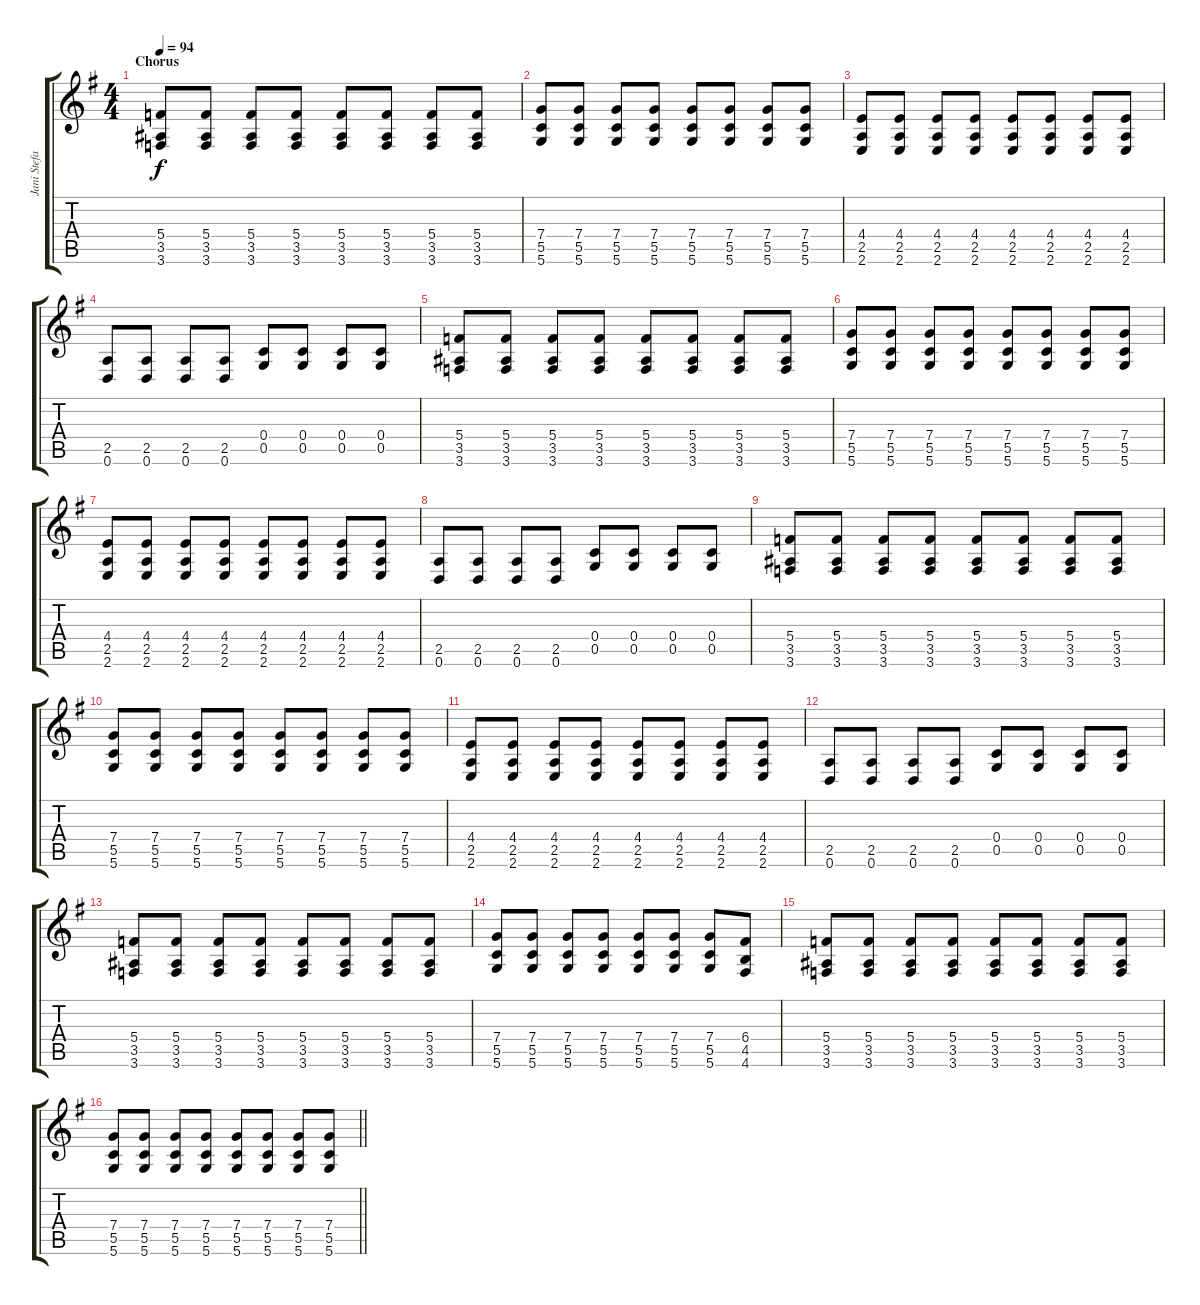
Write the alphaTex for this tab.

\track ("Jani Stefanovic - lead/rhythm guitar" "Jani Stefa") {instrument distortionguitar}
\staff {score tabs}
\tuning (D4 A3 F3 C3 G2 D2) {hide}
\ts (4 4)
\section ("" "Chorus")
\tempo 94
\clef g2
\ks eminor
(5.4 3.5 3.6).8{dy f} (5.4 3.5 3.6).8 (5.4 3.5 3.6).8 (5.4 3.5 3.6).8 (5.4 3.5 3.6).8 (5.4 3.5 3.6).8 (5.4 3.5 3.6).8 (5.4 3.5 3.6).8 |
(7.4 5.5 5.6).8 (7.4 5.5 5.6).8 (7.4 5.5 5.6).8 (7.4 5.5 5.6).8 (7.4 5.5 5.6).8 (7.4 5.5 5.6).8 (7.4 5.5 5.6).8 (7.4 5.5 5.6).8 |
(4.4 2.5 2.6).8 (4.4 2.5 2.6).8 (4.4 2.5 2.6).8 (4.4 2.5 2.6).8 (4.4 2.5 2.6).8 (4.4 2.5 2.6).8 (4.4 2.5 2.6).8 (4.4 2.5 2.6).8 |
(2.5 0.6).8 (2.5 0.6).8 (2.5 0.6).8 (2.5 0.6).8 (0.4 0.5).8 (0.4 0.5).8 (0.4 0.5).8 (0.4 0.5).8 |
(5.4 3.5 3.6).8 (5.4 3.5 3.6).8 (5.4 3.5 3.6).8 (5.4 3.5 3.6).8 (5.4 3.5 3.6).8 (5.4 3.5 3.6).8 (5.4 3.5 3.6).8 (5.4 3.5 3.6).8 |
(7.4 5.5 5.6).8 (7.4 5.5 5.6).8 (7.4 5.5 5.6).8 (7.4 5.5 5.6).8 (7.4 5.5 5.6).8 (7.4 5.5 5.6).8 (7.4 5.5 5.6).8 (7.4 5.5 5.6).8 |
(4.4 2.5 2.6).8 (4.4 2.5 2.6).8 (4.4 2.5 2.6).8 (4.4 2.5 2.6).8 (4.4 2.5 2.6).8 (4.4 2.5 2.6).8 (4.4 2.5 2.6).8 (4.4 2.5 2.6).8 |
(2.5 0.6).8 (2.5 0.6).8 (2.5 0.6).8 (2.5 0.6).8 (0.4 0.5).8 (0.4 0.5).8 (0.4 0.5).8 (0.4 0.5).8 |
(5.4 3.5 3.6).8 (5.4 3.5 3.6).8 (5.4 3.5 3.6).8 (5.4 3.5 3.6).8 (5.4 3.5 3.6).8 (5.4 3.5 3.6).8 (5.4 3.5 3.6).8 (5.4 3.5 3.6).8 |
(7.4 5.5 5.6).8 (7.4 5.5 5.6).8 (7.4 5.5 5.6).8 (7.4 5.5 5.6).8 (7.4 5.5 5.6).8 (7.4 5.5 5.6).8 (7.4 5.5 5.6).8 (7.4 5.5 5.6).8 |
(4.4 2.5 2.6).8 (4.4 2.5 2.6).8 (4.4 2.5 2.6).8 (4.4 2.5 2.6).8 (4.4 2.5 2.6).8 (4.4 2.5 2.6).8 (4.4 2.5 2.6).8 (4.4 2.5 2.6).8 |
(2.5 0.6).8 (2.5 0.6).8 (2.5 0.6).8 (2.5 0.6).8 (0.4 0.5).8 (0.4 0.5).8 (0.4 0.5).8 (0.4 0.5).8 |
(5.4 3.5 3.6).8 (5.4 3.5 3.6).8 (5.4 3.5 3.6).8 (5.4 3.5 3.6).8 (5.4 3.5 3.6).8 (5.4 3.5 3.6).8 (5.4 3.5 3.6).8 (5.4 3.5 3.6).8 |
(7.4 5.5 5.6).8 (7.4 5.5 5.6).8 (7.4 5.5 5.6).8 (7.4 5.5 5.6).8 (7.4 5.5 5.6).8 (7.4 5.5 5.6).8 (7.4 5.5 5.6).8 (6.4 4.5 4.6).8 |
(5.4 3.5 3.6).8 (5.4 3.5 3.6).8 (5.4 3.5 3.6).8 (5.4 3.5 3.6).8 (5.4 3.5 3.6).8 (5.4 3.5 3.6).8 (5.4 3.5 3.6).8 (5.4 3.5 3.6).8 |
\barLineRight lightlight
(7.4 5.5 5.6).8 (7.4 5.5 5.6).8 (7.4 5.5 5.6).8 (7.4 5.5 5.6).8 (7.4 5.5 5.6).8 (7.4 5.5 5.6).8 (7.4 5.5 5.6).8 (7.4 5.5 5.6).8
